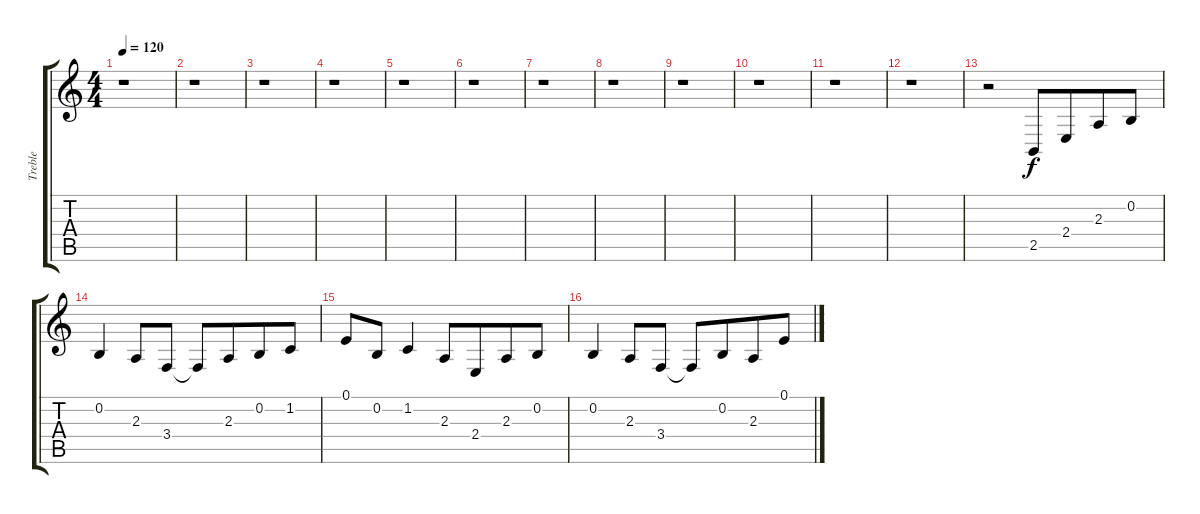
\track ("Treble" "Treble") {instrument acousticgrandpiano}
\staff {score tabs}
\tuning (E4 B3 G3 D3 A2 E2) {hide}
\ts (4 4)
\tempo 120
\clef g2
\ks c
r.1{dy f} |
r.1 |
r.1 |
r.1 |
r.1 |
r.1 |
r.1 |
r.1 |
r.1 |
r.1 |
r.1 |
r.1 |
r.2 2.5.8 2.4.8{beam merge} 2.3.8 0.2.8 |
0.2.4 2.3.8 3.4.8 3.4{t}.8 2.3.8{beam merge} 0.2.8 1.2.8 |
0.1.8 0.2.8 1.2.4 2.3.8 2.4.8{beam merge} 2.3.8 0.2.8 |
0.2.4 2.3.8 3.4.8 3.4{t}.8{beam Up} 0.2.8{beam Up beam merge} 2.3.8{beam Up} 0.1.8{beam Up}
